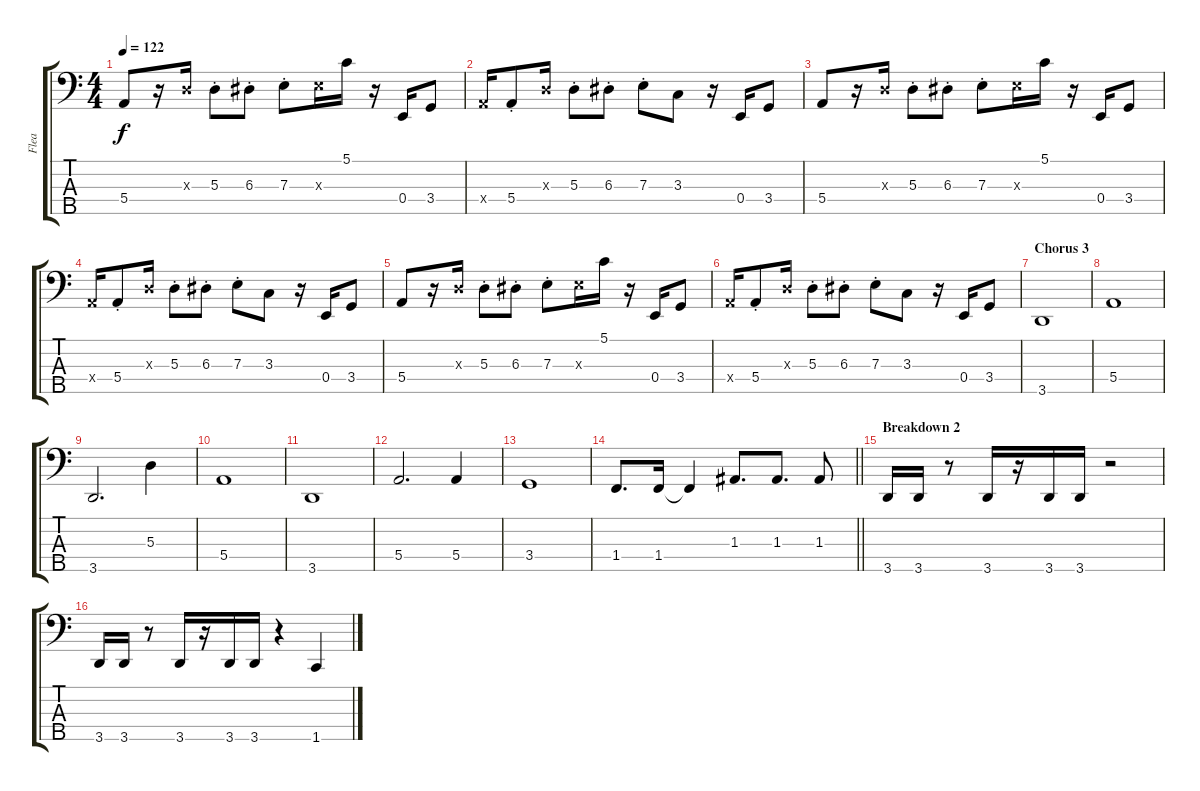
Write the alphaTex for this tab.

\track ("Flea" "Flea") {instrument electricbassfinger}
\staff {score tabs}
\tuning (G2 D2 A1 E1 B0) {hide}
\ts (4 4)
\tempo 122
\clef f4
\ks c
5.4.8{dy f} r.16 5.3{x}.16 5.3{st}.8 6.3{st}.8 7.3{st}.8 7.3{x}.16 5.1.16 r.16 0.4.16 3.4.8 |
5.4{x}.16 5.4{st}.8 5.3{x}.16 5.3{st}.8 6.3{st}.8 7.3{st}.8 3.3.8 r.16 0.4.16 3.4.8 |
5.4.8 r.16 5.3{x}.16 5.3{st}.8 6.3{st}.8 7.3{st}.8 7.3{x}.16 5.1.16 r.16 0.4.16 3.4.8 |
5.4{x}.16 5.4{st}.8 5.3{x}.16 5.3{st}.8 6.3{st}.8 7.3{st}.8 3.3.8 r.16 0.4.16 3.4.8 |
5.4.8 r.16 5.3{x}.16 5.3{st}.8 6.3{st}.8 7.3{st}.8 7.3{x}.16 5.1.16 r.16 0.4.16 3.4.8 |
5.4{x}.16 5.4{st}.8 5.3{x}.16 5.3{st}.8 6.3{st}.8 7.3{st}.8 3.3.8 r.16 0.4.16 3.4.8 |
\section ("" "Chorus 3")
3.5.1 |
5.4.1 |
3.5.2{d} 5.3.4 |
5.4.1 |
3.5.1 |
5.4.2{d} 5.4.4 |
3.4.1 |
\barLineRight lightlight
1.4.8{d} 1.4.16 1.4{t}.4 1.3.8{d} 1.3.8{d} 1.3.8 |
\section ("" "Breakdown 2")
3.5.16 3.5.16 r.8 3.5.16 r.16 3.5.16 3.5.16 r.2 |
3.5.16 3.5.16 r.8 3.5.16 r.16 3.5.16 3.5.16 r.4 1.5.4
